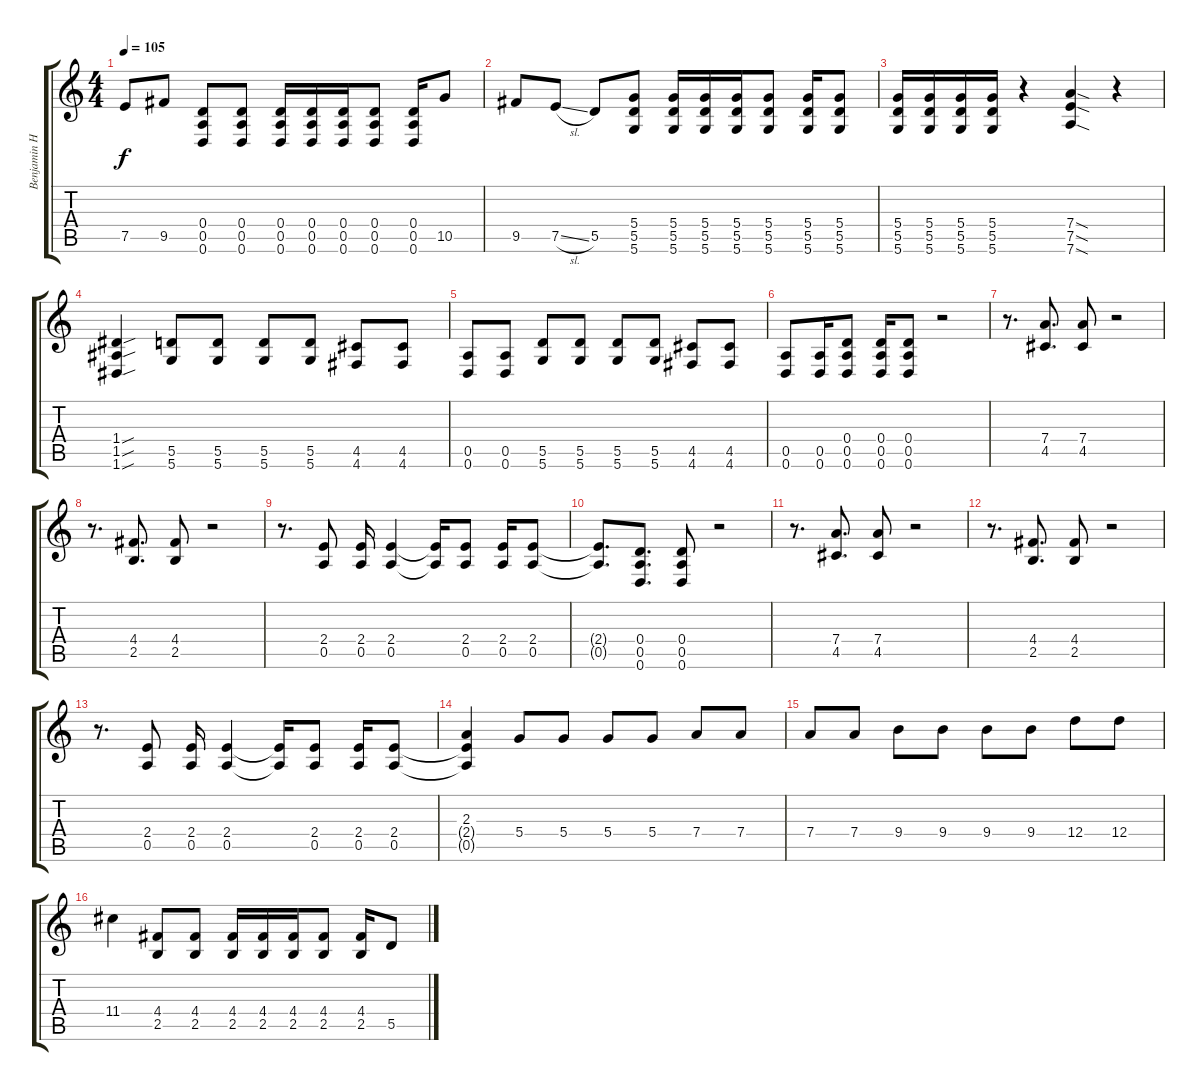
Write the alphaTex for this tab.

\track ("Benjamin Harper" "Benjamin H") {instrument distortionguitar}
\staff {score tabs}
\tuning (E4 B3 G3 D3 A2 D2) {hide}
\ts (4 4)
\tempo 105
\clef g2
\ks c
7.5.8{dy f} 9.5.8 (0.4 0.5 0.6).8 (0.4 0.5 0.6).8 (0.4 0.5 0.6).16 (0.4 0.5 0.6).16 (0.4 0.5 0.6).16 (0.4 0.5 0.6).8 (0.4 0.5 0.6).16 10.5.8 |
9.5.8 7.5{sl}.8 5.5.8 (5.4 5.5 5.6).8 (5.4 5.5 5.6).16 (5.4 5.5 5.6).16 (5.4 5.5 5.6).16 (5.4 5.5 5.6).8 (5.4 5.5 5.6).16 (5.4 5.5 5.6).8 |
(5.4 5.5 5.6).16 (5.4 5.5 5.6).16 (5.4 5.5 5.6).16 (5.4 5.5 5.6).16 r.4 (7.4{sod} 7.5{sod} 7.6{sod}).4 r.4 |
(1.4{sou} 1.5{sou} 1.6{sou}).4 (5.5 5.6).8 (5.5 5.6).8 (5.5 5.6).8 (5.5 5.6).8 (4.5 4.6).8 (4.5 4.6).8 |
(0.5 0.6).8 (0.5 0.6).8 (5.5 5.6).8 (5.5 5.6).8 (5.5 5.6).8 (5.5 5.6).8 (4.5 4.6).8 (4.5 4.6).8 |
(0.5 0.6).8 (0.5 0.6).16 (0.4 0.5 0.6).8 (0.4 0.5 0.6).16 (0.4 0.5 0.6).8 r.2 |
r.8{d} (7.4 4.5).8{d} (7.4 4.5).8 r.2 |
r.8{d} (4.4 2.5).8{d} (4.4 2.5).8 r.2 |
r.8{d} (2.4 0.5).8 (2.4 0.5).16 (2.4 0.5).4 (2.4{t} 0.5{t}).16 (2.4 0.5).8 (2.4 0.5).16 (2.4 0.5).8 |
(2.4{t} 0.5{t}).8{d} (0.4 0.5 0.6).8{d} (0.4 0.5 0.6).8 r.2 |
r.8{d} (7.4 4.5).8{d} (7.4 4.5).8 r.2 |
r.8{d} (4.4 2.5).8{d} (4.4 2.5).8 r.2 |
r.8{d} (2.4 0.5).8 (2.4 0.5).16 (2.4 0.5).4 (2.4{t} 0.5{t}).16 (2.4 0.5).8 (2.4 0.5).16 (2.4 0.5).8 |
(2.3 2.4{t} 0.5{t}).4 5.4.8 5.4.8 5.4.8 5.4.8 7.4.8 7.4.8 |
7.4.8 7.4.8 9.4.8 9.4.8 9.4.8 9.4.8 12.4.8 12.4.8 |
11.4.4 (4.4 2.5).8 (4.4 2.5).8 (4.4 2.5).16 (4.4 2.5).16 (4.4 2.5).16 (4.4 2.5).8 (4.4 2.5).16 5.5.8
